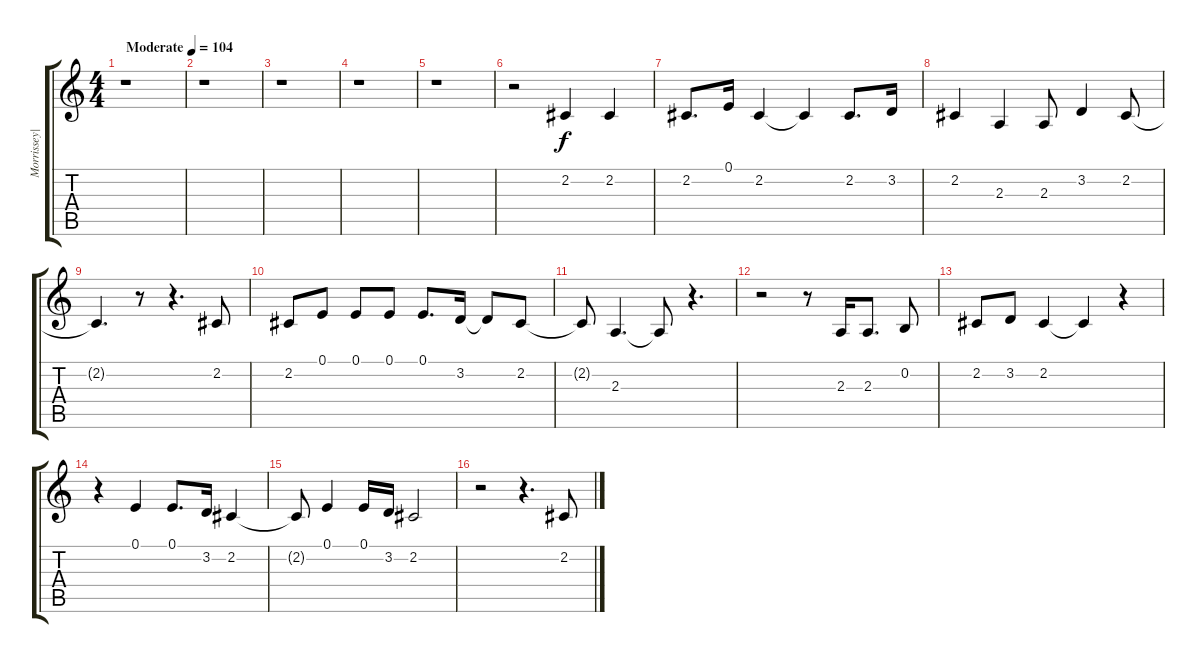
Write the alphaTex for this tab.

\track ("Morrissey|Vocal" "Morrissey|") {instrument altosax}
\staff {score tabs}
\tuning (E4 B3 G3 D3 A2 E2) {hide}
\ts (4 4)
\tempo (104 "Moderate")
\clef g2
\ks c
r.1{dy f instrument altosax} |
r.1 |
r.1 |
r.1 |
r.1 |
r.2 2.2.4 2.2.4 |
2.2.8{d} 0.1.16 2.2.4 2.2{t}.4 2.2.8{d} 3.2.16 |
2.2.4 2.3.4 2.3.8 3.2.4 2.2.8 |
2.2{t}.4{d} r.8 r.4{d} 2.2.8 |
2.2.8 0.1.8 0.1.8 0.1.8 0.1.8{d} 3.2.16 3.2{t}.8 2.2.8 |
2.2{t}.8 2.3.4{d} 2.3{t}.8 r.4{d} |
r.2 r.8 2.3.16 2.3.8{d} 0.2.8 |
2.2.8 3.2.8 2.2.4 2.2{t}.4 r.4 |
r.4 0.1.4 0.1.8{d} 3.2.16 2.2.4 |
2.2{t}.8 0.1.4 0.1.16 3.2.16 2.2.2 |
r.2 r.4{d} 2.2.8
